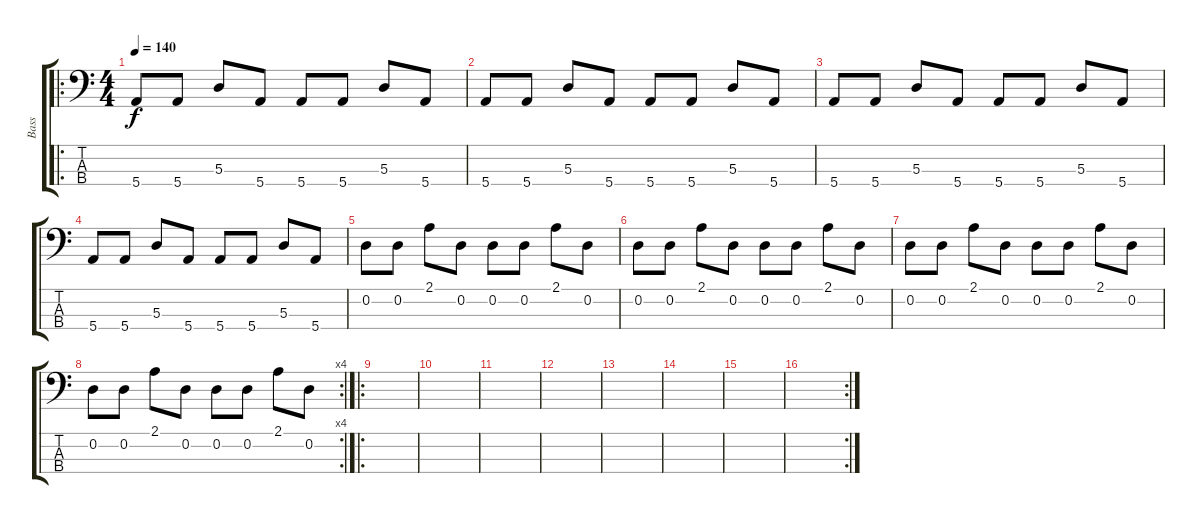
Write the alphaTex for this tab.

\track ("Bass" "Bass") {instrument electricbasspick}
\staff {score tabs}
\tuning (G2 D2 A1 E1) {hide}
\ro
\ts (4 4)
\tempo 140
\clef f4
\ks c
5.4.8{dy f} 5.4.8 5.3.8 5.4.8 5.4.8 5.4.8 5.3.8 5.4.8 |
5.4.8 5.4.8 5.3.8 5.4.8 5.4.8 5.4.8 5.3.8 5.4.8 |
5.4.8 5.4.8 5.3.8 5.4.8 5.4.8 5.4.8 5.3.8 5.4.8 |
5.4.8 5.4.8 5.3.8 5.4.8 5.4.8 5.4.8 5.3.8 5.4.8 |
0.2.8 0.2.8 2.1.8 0.2.8 0.2.8 0.2.8 2.1.8 0.2.8 |
0.2.8 0.2.8 2.1.8 0.2.8 0.2.8 0.2.8 2.1.8 0.2.8 |
0.2.8 0.2.8 2.1.8 0.2.8 0.2.8 0.2.8 2.1.8 0.2.8 |
\rc 4
0.2.8 0.2.8 2.1.8 0.2.8 0.2.8 0.2.8 2.1.8 0.2.8 |
\ro
|
|
|
|
|
|
|
\rc 2
